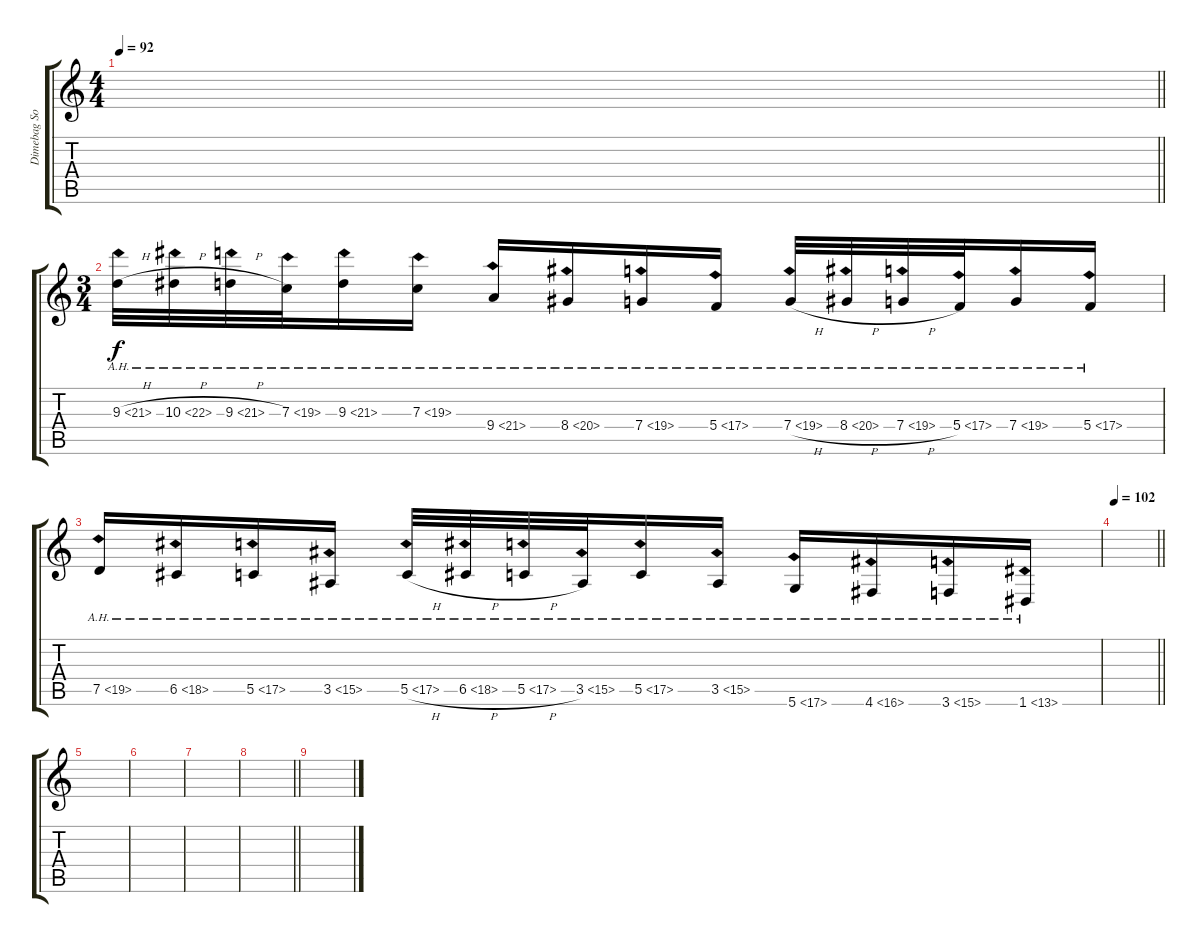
\track ("Dimebag Solo" "Dimebag So") {instrument overdrivenguitar}
\staff {score tabs}
\tuning (D4 A3 F3 C3 G2 D2) {hide}
\ts (4 4)
\tempo 92
\clef g2
\barLineRight lightlight
\ks c
|
\ts (3 4)
\section ("" "")
9.3{ah 12 h}.32{dy f} 10.3{ah 12 h}.32 9.3{ah 12 h}.32 7.3{ah 12}.32 9.3{ah 12}.16 7.3{ah 12}.16 9.4{ah 12}.16 8.4{ah 12}.16 7.4{ah 12}.16 5.4{ah 12}.16 7.4{ah 12 h}.32 8.4{ah 12 h}.32 7.4{ah 12 h}.32 5.4{ah 12}.32 7.4{ah 12}.16 5.4{ah 12}.16 |
7.5{ah 12}.16 6.5{ah 12}.16 5.5{ah 12}.16 3.5{ah 12}.16 5.5{ah 12 h}.32 6.5{ah 12 h}.32 5.5{ah 12 h}.32 3.5{ah 12}.32 5.5{ah 12}.16 3.5{ah 12}.16 5.6{ah 12}.16 4.6{ah 12}.16 3.6{ah 12}.16 1.6{ah 12}.16 |
\tempo 102
\barLineRight lightlight
|
\section ("" "")
|
|
|
\barLineRight lightlight
|
\section ("" "")
